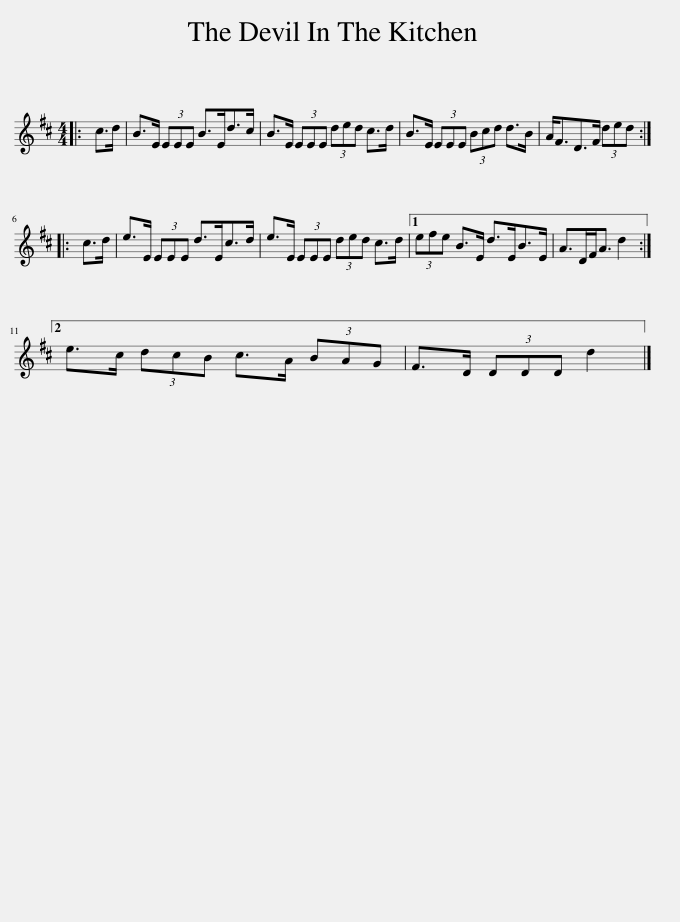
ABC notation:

X:1
L:1/8
M:4/4
I:linebreak $
K:D
V:1 treble
V:1
|: c>d | B>E (3EEE B>Ed>c | B>E (3EEE (3ded c>d | B>E (3EEE (3Bcd d>B | A<FD>F (3ded ::$ %5
 c>d | e>E (3EEE d>Ec>d | e>E (3EEE (3ded c>d |1 (3efe B>E d>EB>E | A>DF<A d2 :|2$ %10
 e>c (3dcB c>A (3BAG | F>D (3DDD d2 |] %12
